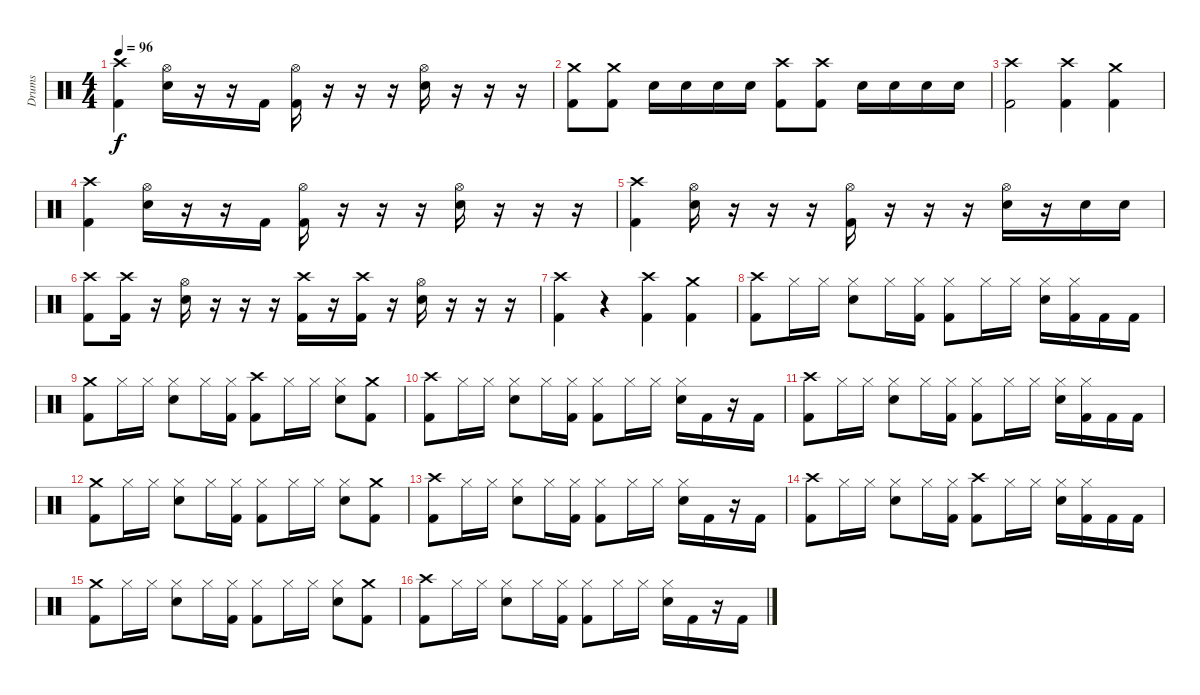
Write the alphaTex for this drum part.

\track ("Drums" "Drums") {instrument percussion}
\staff {score}
\articulation defaults
\ts (4 4)
\tempo 96
\clef neutral
\ks c
("Crash high (hit)" "Kick (hit) 2").4{dy f} ("Hi-Hat (open)" "Electric Snare (hit)").16 r.16 r.16 "Kick (hit) 2".16 ("Hi-Hat (open)" "Kick (hit) 2").16 r.16 r.16 r.16 ("Hi-Hat (open)" "Electric Snare (hit)").16 r.16 r.16 r.16 |
("Crash medium (hit)" "Kick (hit) 2").8 ("Crash medium (hit)" "Kick (hit) 2").8 "Electric Snare (hit)".16 "Electric Snare (hit)".16 "Electric Snare (hit)".16 "Electric Snare (hit)".16 ("Crash high (hit)" "Kick (hit) 2").8 ("Crash high (hit)" "Kick (hit) 2").8 "Electric Snare (hit)".16 "Electric Snare (hit)".16 "Electric Snare (hit)".16 "Electric Snare (hit)".16 |
("Crash high (hit)" "Kick (hit) 2").2 ("Crash high (hit)" "Kick (hit) 2").4 ("Crash medium (hit)" "Kick (hit) 2").4 |
("Crash high (hit)" "Kick (hit) 2").4 ("Hi-Hat (open)" "Electric Snare (hit)").16 r.16 r.16 "Kick (hit) 2".16 ("Hi-Hat (open)" "Kick (hit) 2").16 r.16 r.16 r.16 ("Hi-Hat (open)" "Electric Snare (hit)").16 r.16 r.16 r.16 |
("Crash high (hit)" "Kick (hit) 2").4 ("Hi-Hat (open)" "Electric Snare (hit)").16 r.16 r.16 r.16 ("Hi-Hat (open)" "Kick (hit) 2").16 r.16 r.16 r.16 ("Hi-Hat (open)" "Electric Snare (hit)").16 r.16 "Electric Snare (hit)".16 "Electric Snare (hit)".16 |
("Crash high (hit)" "Kick (hit) 2").8 ("Crash high (hit)" "Kick (hit) 2").16 r.16 ("Hi-Hat (open)" "Electric Snare (hit)").16 r.16 r.16 r.16 ("Crash high (hit)" "Kick (hit) 2").16 r.16 ("Crash high (hit)" "Kick (hit) 2").16 r.16 ("Hi-Hat (open)" "Electric Snare (hit)").16 r.16 r.16 r.16 |
("Crash high (hit)" "Kick (hit) 2").4 r.4 ("Crash high (hit)" "Kick (hit) 2").4 ("Crash medium (hit)" "Kick (hit) 2").4 |
("Crash high (hit)" "Kick (hit) 2").8 "Hi-Hat (closed)".16 "Hi-Hat (closed)".16 ("Hi-Hat (closed)" "Electric Snare (hit)").8 "Hi-Hat (closed)".16 ("Hi-Hat (closed)" "Kick (hit) 2").16 ("Hi-Hat (closed)" "Kick (hit) 2").8 "Hi-Hat (closed)".16 "Hi-Hat (closed)".16 ("Hi-Hat (closed)" "Electric Snare (hit)").16 ("Hi-Hat (closed)" "Kick (hit) 2").16 "Kick (hit) 2".16 "Kick (hit) 2".16 |
("Crash medium (hit)" "Kick (hit) 2").8 "Hi-Hat (closed)".16 "Hi-Hat (closed)".16 ("Hi-Hat (closed)" "Electric Snare (hit)").8 "Hi-Hat (closed)".16 ("Hi-Hat (closed)" "Kick (hit) 2").16 ("Crash high (hit)" "Kick (hit) 2").8 "Hi-Hat (closed)".16 "Hi-Hat (closed)".16 ("Hi-Hat (closed)" "Electric Snare (hit)").8 ("Crash medium (hit)" "Kick (hit) 2").8 |
("Crash high (hit)" "Kick (hit) 2").8 "Hi-Hat (closed)".16 "Hi-Hat (closed)".16 ("Hi-Hat (closed)" "Electric Snare (hit)").8 "Hi-Hat (closed)".16 ("Hi-Hat (closed)" "Kick (hit) 2").16 ("Hi-Hat (closed)" "Kick (hit) 2").8 "Hi-Hat (closed)".16 "Hi-Hat (closed)".16 ("Hi-Hat (closed)" "Electric Snare (hit)").16 "Kick (hit) 2".16 r.16 "Kick (hit) 2".16 |
("Crash high (hit)" "Kick (hit) 2").8 "Hi-Hat (closed)".16 "Hi-Hat (closed)".16 ("Hi-Hat (closed)" "Electric Snare (hit)").8 "Hi-Hat (closed)".16 ("Hi-Hat (closed)" "Kick (hit) 2").16 ("Hi-Hat (closed)" "Kick (hit) 2").8 "Hi-Hat (closed)".16 "Hi-Hat (closed)".16 ("Hi-Hat (closed)" "Electric Snare (hit)").16 ("Hi-Hat (closed)" "Kick (hit) 2").16 "Kick (hit) 2".16 "Kick (hit) 2".16 |
("Crash medium (hit)" "Kick (hit) 2").8 "Hi-Hat (closed)".16 "Hi-Hat (closed)".16 ("Hi-Hat (closed)" "Electric Snare (hit)").8 "Hi-Hat (closed)".16 ("Hi-Hat (closed)" "Kick (hit) 2").16 ("Hi-Hat (closed)" "Kick (hit) 2").8 "Hi-Hat (closed)".16 "Hi-Hat (closed)".16 ("Hi-Hat (closed)" "Electric Snare (hit)").8 ("Crash medium (hit)" "Kick (hit) 2").8 |
("Crash high (hit)" "Kick (hit) 2").8 "Hi-Hat (closed)".16 "Hi-Hat (closed)".16 ("Hi-Hat (closed)" "Electric Snare (hit)").8 "Hi-Hat (closed)".16 ("Hi-Hat (closed)" "Kick (hit) 2").16 ("Hi-Hat (closed)" "Kick (hit) 2").8 "Hi-Hat (closed)".16 "Hi-Hat (closed)".16 ("Hi-Hat (closed)" "Electric Snare (hit)").16 "Kick (hit) 2".16 r.16 "Kick (hit) 2".16 |
("Crash high (hit)" "Kick (hit) 2").8 "Hi-Hat (closed)".16 "Hi-Hat (closed)".16 ("Hi-Hat (closed)" "Electric Snare (hit)").8 "Hi-Hat (closed)".16 ("Hi-Hat (closed)" "Kick (hit) 2").16 ("Crash high (hit)" "Kick (hit) 2").8 "Hi-Hat (closed)".16 "Hi-Hat (closed)".16 ("Hi-Hat (closed)" "Electric Snare (hit)").16 ("Hi-Hat (closed)" "Kick (hit) 2").16 "Kick (hit) 2".16 "Kick (hit) 2".16 |
("Crash medium (hit)" "Kick (hit) 2").8 "Hi-Hat (closed)".16 "Hi-Hat (closed)".16 ("Hi-Hat (closed)" "Electric Snare (hit)").8 "Hi-Hat (closed)".16 ("Hi-Hat (closed)" "Kick (hit) 2").16 ("Hi-Hat (closed)" "Kick (hit) 2").8 "Hi-Hat (closed)".16 "Hi-Hat (closed)".16 ("Hi-Hat (closed)" "Electric Snare (hit)").8 ("Crash medium (hit)" "Kick (hit) 2").8 |
("Crash high (hit)" "Kick (hit) 2").8 "Hi-Hat (closed)".16 "Hi-Hat (closed)".16 ("Hi-Hat (closed)" "Electric Snare (hit)").8 "Hi-Hat (closed)".16 ("Hi-Hat (closed)" "Kick (hit) 2").16 ("Hi-Hat (closed)" "Kick (hit) 2").8 "Hi-Hat (closed)".16 "Hi-Hat (closed)".16 ("Hi-Hat (closed)" "Electric Snare (hit)").16 "Kick (hit) 2".16 r.16 "Kick (hit) 2".16
